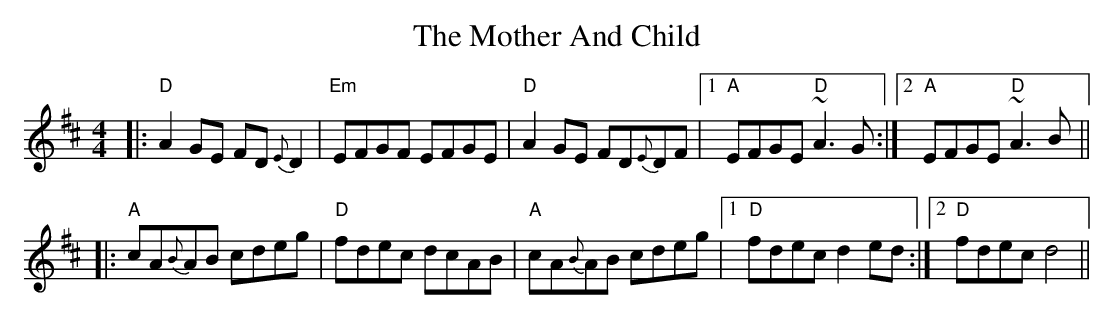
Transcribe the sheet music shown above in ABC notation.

X:1
T: The Mother And Child
M: 4/4
L: 1/8
K: Dmaj
|:"D"A2GE FD{E}D2|"Em"EFGF EFGE|"D"A2GE FD{E}DF|1 "A"EFGE "D"~A3G:|2 "A"EFGE "D"~A3B||
|:"A"cA{B}AB cdeg|"D"fdec dcAB|"A"cA{B}AB cdeg|1 "D"fdec d2ed:|2 "D"fdec d4||
